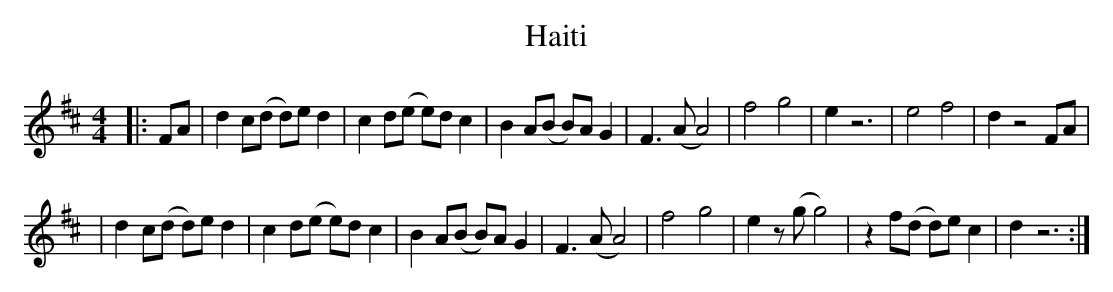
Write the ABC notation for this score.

X:1
T:Haiti
M:4/4
L:1/8
K:D
|: FA | d2 c(d d)e d2  | c2 d(e e)d c2 | B2 A(B B)A G2 | F3 (A A4) | f4 g4 | e2 z6 | e4 f4 | d2 z4 FA |
| d2 c(d d)e d2  | c2 d(e e)d c2 | B2 A(B B)A G2 | F3 (A A4) | f4 g4 | e2z(g g4) | z2 f(d d)e c2 | d2 z6 :|
